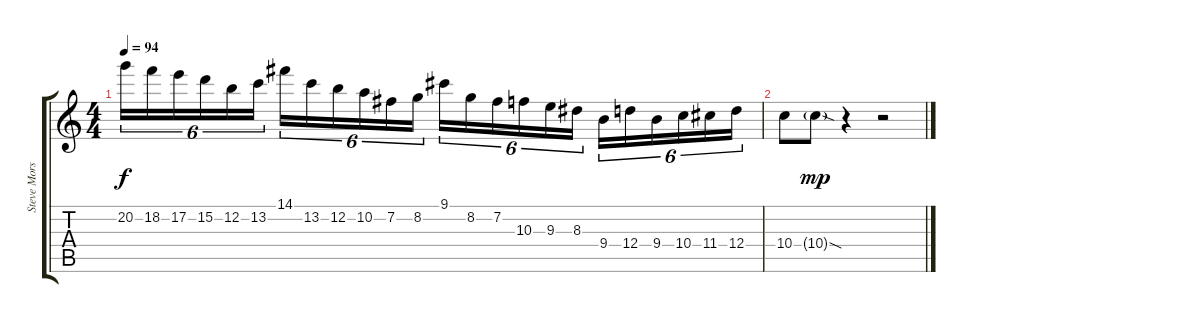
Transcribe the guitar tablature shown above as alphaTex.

\track ("Steve Morse Lead Guitar II" "Steve Mors") {instrument overdrivenguitar}
\staff {score tabs}
\tuning (E4 B3 G3 D3 A2 E2) {hide}
\ts (4 4)
\tempo 94
\clef g2
\ks c
20.2.16{tu (6 4) dy f} 18.2.16{tu (6 4)} 17.2.16{tu (6 4)} 15.2.16{tu (6 4)} 12.2.16{tu (6 4)} 13.2.16{tu (6 4)} 14.1.16{tu (6 4)} 13.2.16{tu (6 4)} 12.2.16{tu (6 4)} 10.2.16{tu (6 4)} 7.2.16{tu (6 4)} 8.2.16{tu (6 4)} 9.1.16{tu (6 4)} 8.2.16{tu (6 4)} 7.2.16{tu (6 4)} 10.3.16{tu (6 4)} 9.3.16{tu (6 4)} 8.3.16{tu (6 4)} 9.4.16{tu (6 4)} 12.4.16{tu (6 4)} 9.4.16{tu (6 4)} 10.4.16{tu (6 4)} 11.4.16{tu (6 4)} 12.4.16{tu (6 4)} |
10.4.8 10.4{sod g}.8{dy mp} r.4 r.2
